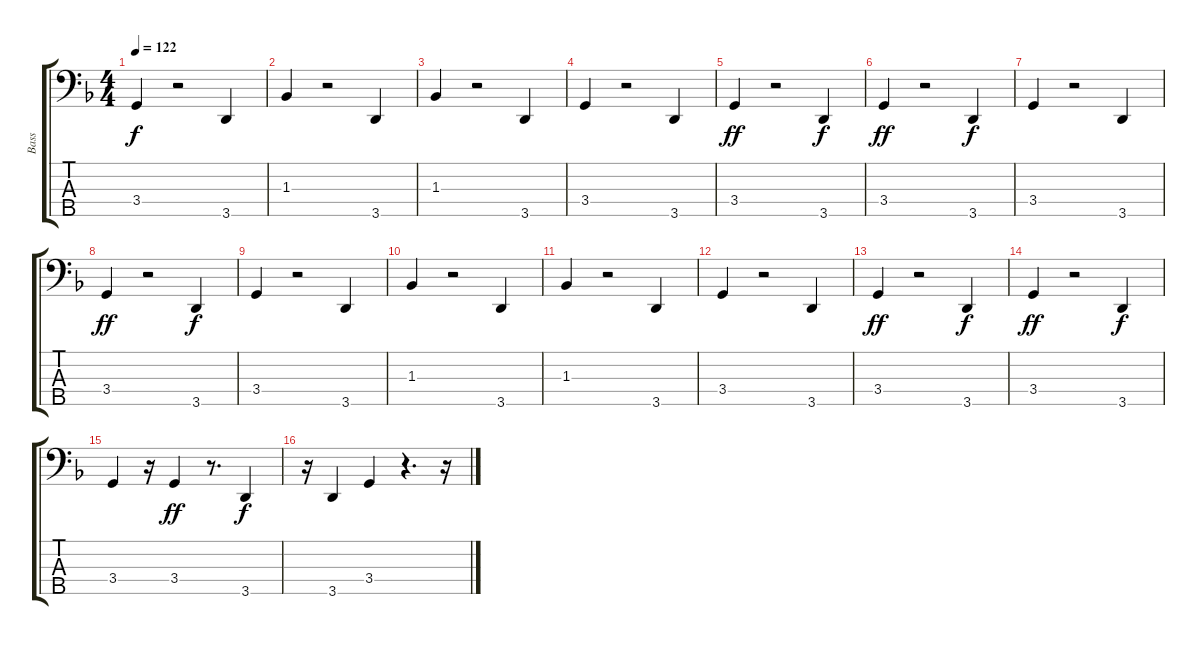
\track ("Bass" "Bass") {instrument electricbassfinger}
\staff {score tabs}
\tuning (G2 D2 A1 E1 B0) {hide}
\ts (4 4)
\tempo 122
\clef f4
\ks f
3.4.4{dy f} r.2 3.5.4 |
1.3.4 r.2 3.5.4 |
1.3.4 r.2 3.5.4 |
3.4.4 r.2 3.5.4 |
3.4.4{dy ff} r.2 3.5.4{dy f} |
3.4.4{dy ff} r.2 3.5.4{dy f} |
3.4.4 r.2 3.5.4 |
3.4.4{dy ff} r.2 3.5.4{dy f} |
3.4.4 r.2 3.5.4 |
1.3.4 r.2 3.5.4 |
1.3.4 r.2 3.5.4 |
3.4.4 r.2 3.5.4 |
3.4.4{dy ff} r.2 3.5.4{dy f} |
3.4.4{dy ff} r.2 3.5.4{dy f} |
3.4.4 r.16 3.4.4{dy ff} r.8{d} 3.5.4{dy f} |
r.16 3.5.4 3.4.4 r.4{d} r.16
